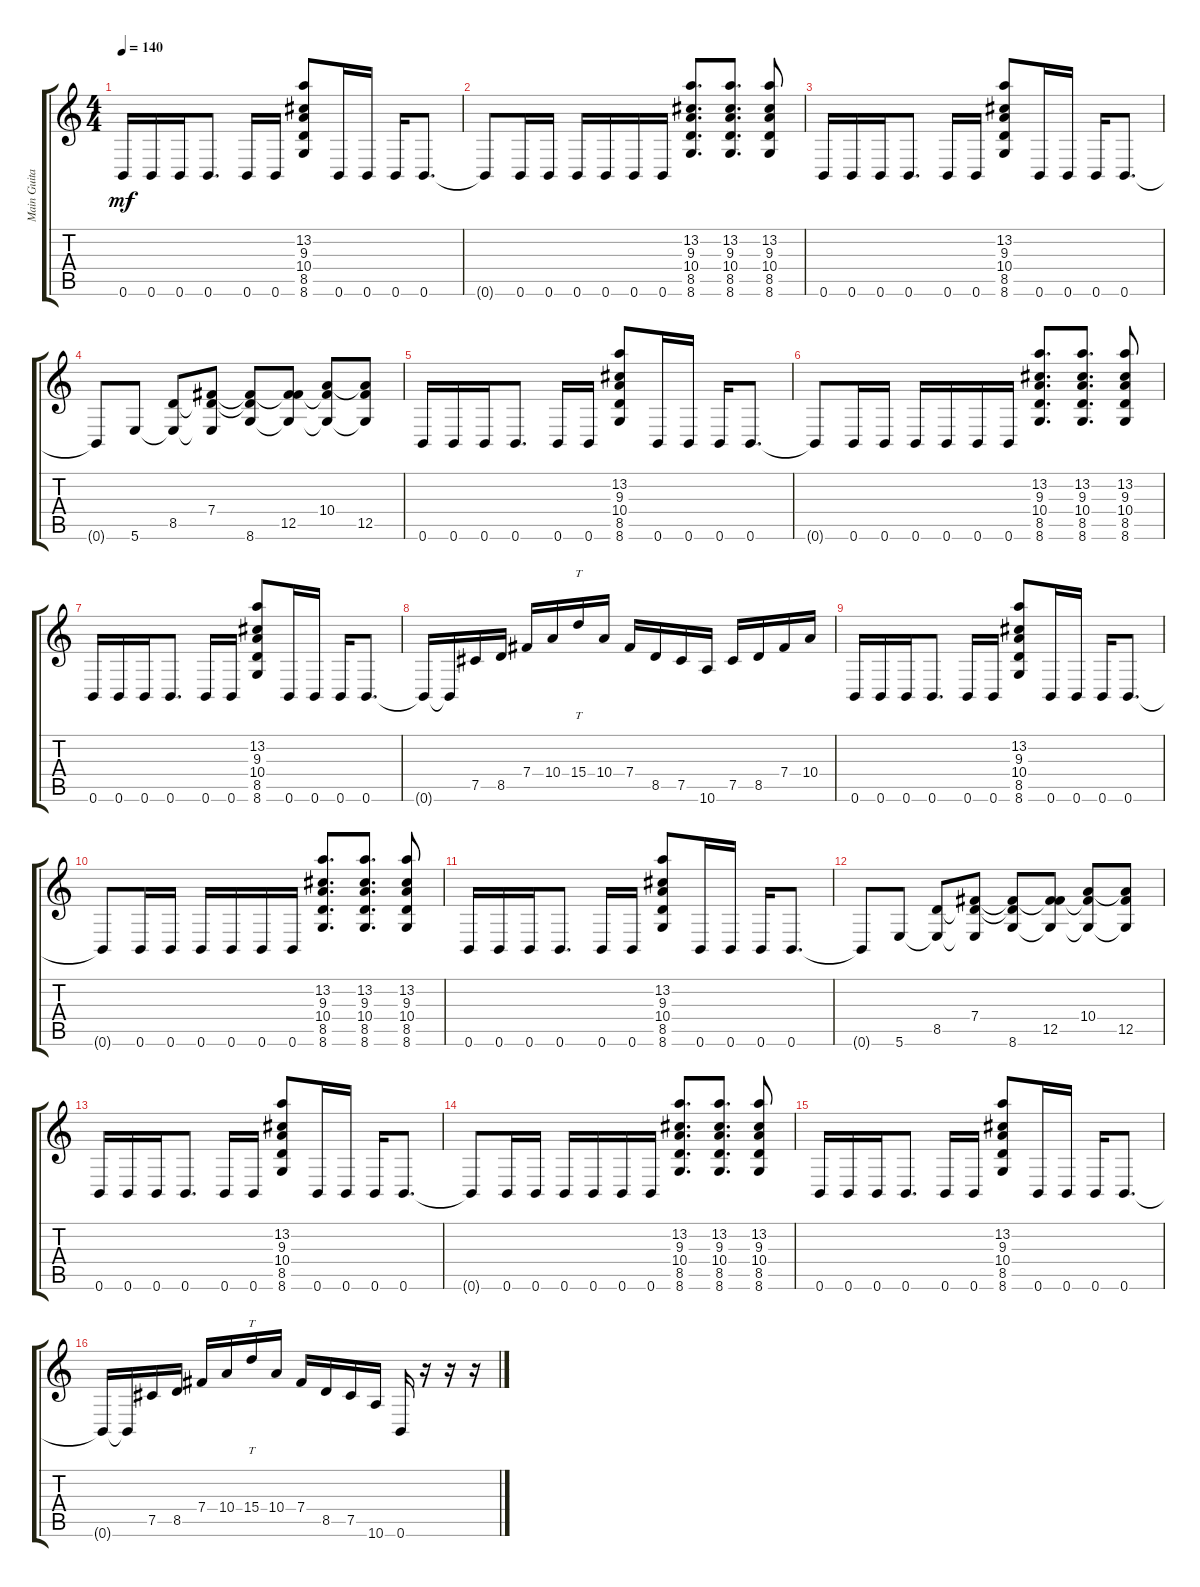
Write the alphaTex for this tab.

\track ("Main Guitar Right" "Main Guita") {instrument distortionguitar}
\staff {score tabs}
\tuning (Db4 Ab3 E3 B2 Gb2 B1) {hide}
\ts (4 4)
\tempo 140
\clef g2
\ks c
0.6.16{dy mf} 0.6.16 0.6.16 0.6.8{d} 0.6.16 0.6.16 (13.2 9.3 10.4 8.5 8.6).8 0.6.16 0.6.16 0.6.16 0.6.8{d} |
0.6{t}.8 0.6.16 0.6.16 0.6.16 0.6.16 0.6.16 0.6.16 (13.2 9.3 10.4 8.5 8.6).8{d} (13.2 9.3 10.4 8.5 8.6).8{d} (13.2 9.3 10.4 8.5 8.6).8 |
0.6.16 0.6.16 0.6.16 0.6.8{d} 0.6.16 0.6.16 (13.2 9.3 10.4 8.5 8.6).8 0.6.16 0.6.16 0.6.16 0.6.8{d} |
0.6{t}.8 5.6.8 (8.5 5.6{t}).8 (7.4 8.5{t} 5.6{t}).8 (7.4{t} 8.5{t} 8.6).8 (7.4{t} 12.5 8.6{t}).8 (10.4 12.5{t} 8.6{t}).8 (10.4{t} 12.5 8.6{t}).8 |
0.6.16 0.6.16 0.6.16 0.6.8{d} 0.6.16 0.6.16 (13.2 9.3 10.4 8.5 8.6).8 0.6.16 0.6.16 0.6.16 0.6.8{d} |
0.6{t}.8 0.6.16 0.6.16 0.6.16 0.6.16 0.6.16 0.6.16 (13.2 9.3 10.4 8.5 8.6).8{d} (13.2 9.3 10.4 8.5 8.6).8{d} (13.2 9.3 10.4 8.5 8.6).8 |
0.6.16 0.6.16 0.6.16 0.6.8{d} 0.6.16 0.6.16 (13.2 9.3 10.4 8.5 8.6).8 0.6.16 0.6.16 0.6.16 0.6.8{d} |
0.6{t}.16 0.6{t}.16 7.5.16 8.5.16 7.4.16 10.4.16 15.4.16{tt} 10.4.16 7.4.16 8.5.16 7.5.16 10.6.16 7.5.16 8.5.16 7.4.16 10.4.16 |
0.6.16 0.6.16 0.6.16 0.6.8{d} 0.6.16 0.6.16 (13.2 9.3 10.4 8.5 8.6).8 0.6.16 0.6.16 0.6.16 0.6.8{d} |
0.6{t}.8 0.6.16 0.6.16 0.6.16 0.6.16 0.6.16 0.6.16 (13.2 9.3 10.4 8.5 8.6).8{d} (13.2 9.3 10.4 8.5 8.6).8{d} (13.2 9.3 10.4 8.5 8.6).8 |
0.6.16 0.6.16 0.6.16 0.6.8{d} 0.6.16 0.6.16 (13.2 9.3 10.4 8.5 8.6).8 0.6.16 0.6.16 0.6.16 0.6.8{d} |
0.6{t}.8 5.6.8 (8.5 5.6{t}).8 (7.4 8.5{t} 5.6{t}).8 (7.4{t} 8.5{t} 8.6).8 (7.4{t} 12.5 8.6{t}).8 (10.4 12.5{t} 8.6{t}).8 (10.4{t} 12.5 8.6{t}).8 |
0.6.16 0.6.16 0.6.16 0.6.8{d} 0.6.16 0.6.16 (13.2 9.3 10.4 8.5 8.6).8 0.6.16 0.6.16 0.6.16 0.6.8{d} |
0.6{t}.8 0.6.16 0.6.16 0.6.16 0.6.16 0.6.16 0.6.16 (13.2 9.3 10.4 8.5 8.6).8{d} (13.2 9.3 10.4 8.5 8.6).8{d} (13.2 9.3 10.4 8.5 8.6).8 |
0.6.16 0.6.16 0.6.16 0.6.8{d} 0.6.16 0.6.16 (13.2 9.3 10.4 8.5 8.6).8 0.6.16 0.6.16 0.6.16 0.6.8{d} |
0.6{t}.16 0.6{t}.16 7.5.16 8.5.16 7.4.16 10.4.16 15.4.16{tt} 10.4.16 7.4.16 8.5.16 7.5.16 10.6.16 0.6.16 r.16 r.16 r.16
